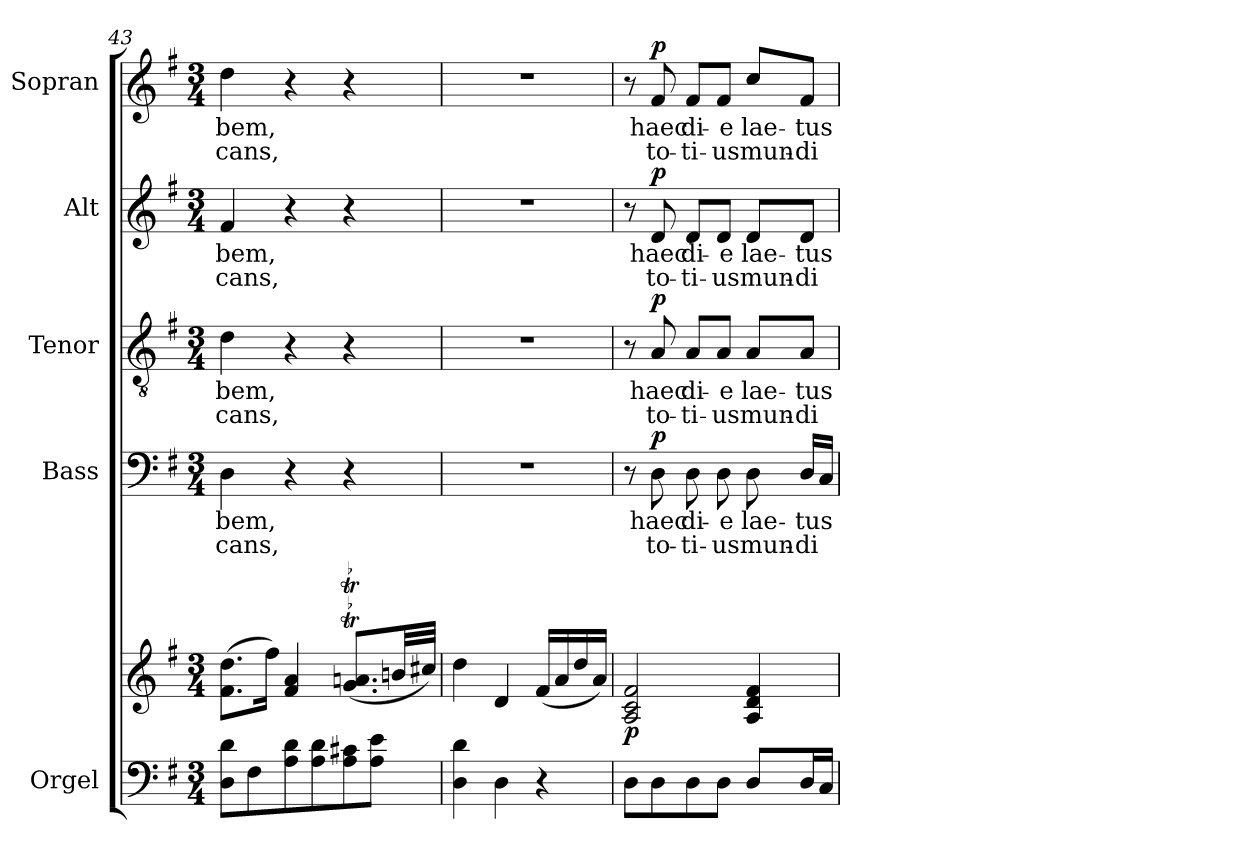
**kern	**kern	**dynam	**kern	**text	**text	**dynam	**kern	**text	**text	**dynam	**kern	**text	**text	**dynam	**kern	**text	**text	**dynam
*part5	*part5	*part5	*part4	*part4	*part4	*part4	*part3	*part3	*part3	*part3	*part2	*part2	*part2	*part2	*part1	*part1	*part1	*part1
*staff6	*staff5	*staff5/6	*staff4	*staff4	*staff4	*staff4	*staff3	*staff3	*staff3	*staff3	*staff2	*staff2	*staff2	*staff2	*staff1	*staff1	*staff1	*staff1
*I"Orgel	*	*	*I"Bass	*	*	*	*I"Tenor	*	*	*	*I"Alt	*	*	*	*I"Sopran	*	*	*
*I'Org.	*	*	*I'B.	*	*	*	*I'T.	*	*	*	*I'A.	*	*	*	*I'S.	*	*	*
*clefF4	*clefG2	*	*clefF4	*	*	*	*clefGv2	*	*	*	*clefG2	*	*	*	*clefG2	*	*	*
*k[f#]	*k[f#]	*	*k[f#]	*	*	*	*k[f#]	*	*	*	*k[f#]	*	*	*	*k[f#]	*	*	*
*G:	*G:	*	*G:	*	*	*	*G:	*	*	*	*G:	*	*	*	*G:	*	*	*
*M3/4	*M3/4	*	*M3/4	*	*	*	*M3/4	*	*	*	*M3/4	*	*	*	*M3/4	*	*	*
=43	=43	=43	=43	=43	=43	=43	=43	=43	=43	=43	=43	=43	=43	=43	=43	=43	=43	=43
!	!	!	!	!LO:LY:b	!LO:LY:b	!	!	!LO:LY:b	!LO:LY:b	!	!	!LO:LY:b	!LO:LY:b	!	!	!LO:LY:b	!LO:LY:b	!
8D\ 8d\L	(>8.f#\ 8.dd\L	.	4D\	-bem,	-cans,	.	4d\	-bem,	-cans,	.	4f#/	-bem,	-cans,	.	4dd\	-bem,	-cans,	.
8F#\	.	.	.	.	.	.	.	.	.	.	.	.	.	.	.	.	.	.
.	16ff#\Jk)	.	.	.	.	.	.	.	.	.	.	.	.	.	.	.	.	.
8A\ 8d\	4f#/ 4a/	.	4r	.	.	.	4r	.	.	.	4r	.	.	.	4r	.	.	.
8A\ 8d\	.	.	.	.	.	.	.	.	.	.	.	.	.	.	.	.	.	.
8A\ 8c#X\	(<8.g/t 8.a/tL	.	4r	.	.	.	4r	.	.	.	4r	.	.	.	4r	.	.	.
8A\ 8e\J	.	.	.	.	.	.	.	.	.	.	.	.	.	.	.	.	.	.
.	32b/LL	.	.	.	.	.	.	.	.	.	.	.	.	.	.	.	.	.
.	32cc#X/JJJ)	.	.	.	.	.	.	.	.	.	.	.	.	.	.	.	.	.
!!LO:PB:g=z
=44	=44	=44	=44	=44	=44	=44	=44	=44	=44	=44	=44	=44	=44	=44	=44	=44	=44	=44
4D\ 4d\	4dd\	.	2.r	.	.	.	2.r	.	.	.	2.r	.	.	.	2.r	.	.	.
4D\	4d/	.	.	.	.	.	.	.	.	.	.	.	.	.	.	.	.	.
4r	(<16f#/LL	.	.	.	.	.	.	.	.	.	.	.	.	.	.	.	.	.
.	16a/	.	.	.	.	.	.	.	.	.	.	.	.	.	.	.	.	.
.	16dd/	.	.	.	.	.	.	.	.	.	.	.	.	.	.	.	.	.
.	16a/JJ)	.	.	.	.	.	.	.	.	.	.	.	.	.	.	.	.	.
=45	=45	=45	=45	=45	=45	=45	=45	=45	=45	=45	=45	=45	=45	=45	=45	=45	=45	=45
!	!	!LO:DY:b	!	!	!	!	!	!	!	!	!	!	!	!	!	!	!	!
8D\L	2A/ 2c/ 2f#/	p	8r	.	.	.	8r	.	.	.	8r	.	.	.	8r	.	.	.
!	!	!	!	!LO:LY:b	!LO:LY:b	!LO:DY:a	!	!LO:LY:b	!LO:LY:b	!LO:DY:a	!	!LO:LY:b	!LO:LY:b	!LO:DY:a	!	!LO:LY:b	!LO:LY:b	!LO:DY:a
8D\	.	.	8D\	haec	to-	p	8A/	haec	to-	p	8d/	haec	to-	p	8f#/	haec	to-	p
!	!	!	!	!LO:LY:b	!LO:LY:b	!	!	!LO:LY:b	!LO:LY:b	!	!	!LO:LY:b	!LO:LY:b	!	!	!LO:LY:b	!LO:LY:b	!
8D\	.	.	8D\	di-	-ti-	.	8A/L	di-	-ti-	.	8d/L	di-	-ti-	.	8f#/L	di-	-ti-	.
!	!	!	!	!LO:LY:b	!LO:LY:b	!	!	!LO:LY:b	!LO:LY:b	!	!	!LO:LY:b	!LO:LY:b	!	!	!LO:LY:b	!LO:LY:b	!
8D\J	.	.	8D\	-e	-us	.	8A/J	-e	-us	.	8d/J	-e	-us	.	8f#/J	-e	-us	.
!	!	!	!	!LO:LY:b	!LO:LY:b	!	!	!LO:LY:b	!LO:LY:b	!	!	!LO:LY:b	!LO:LY:b	!	!	!LO:LY:b	!LO:LY:b	!
8D/L	4A/ 4d/ 4f#/	.	8D\	lae-	mun-	.	8A/L	lae-	mun-	.	8d/L	lae-	mun-	.	8cc/L	lae-	mun-	.
!	!	!	!	!LO:LY:b	!LO:LY:b	!	!	!LO:LY:b	!LO:LY:b	!	!	!LO:LY:b	!LO:LY:b	!	!	!LO:LY:b	!LO:LY:b	!
16D/L	.	.	16D/LL	-tus	-di	.	8A/J	-tus	-di	.	8d/J	-tus	-di	.	8f#/J	-tus	-di	.
16C/JJ	.	.	16C/JJ	.	.	.	.	.	.	.	.	.	.	.	.	.	.	.
=	=	=	=	=	=	=	=	=	=	=	=	=	=	=	=	=	=	=
*-	*-	*-	*-	*-	*-	*-	*-	*-	*-	*-	*-	*-	*-	*-	*-	*-	*-	*-
